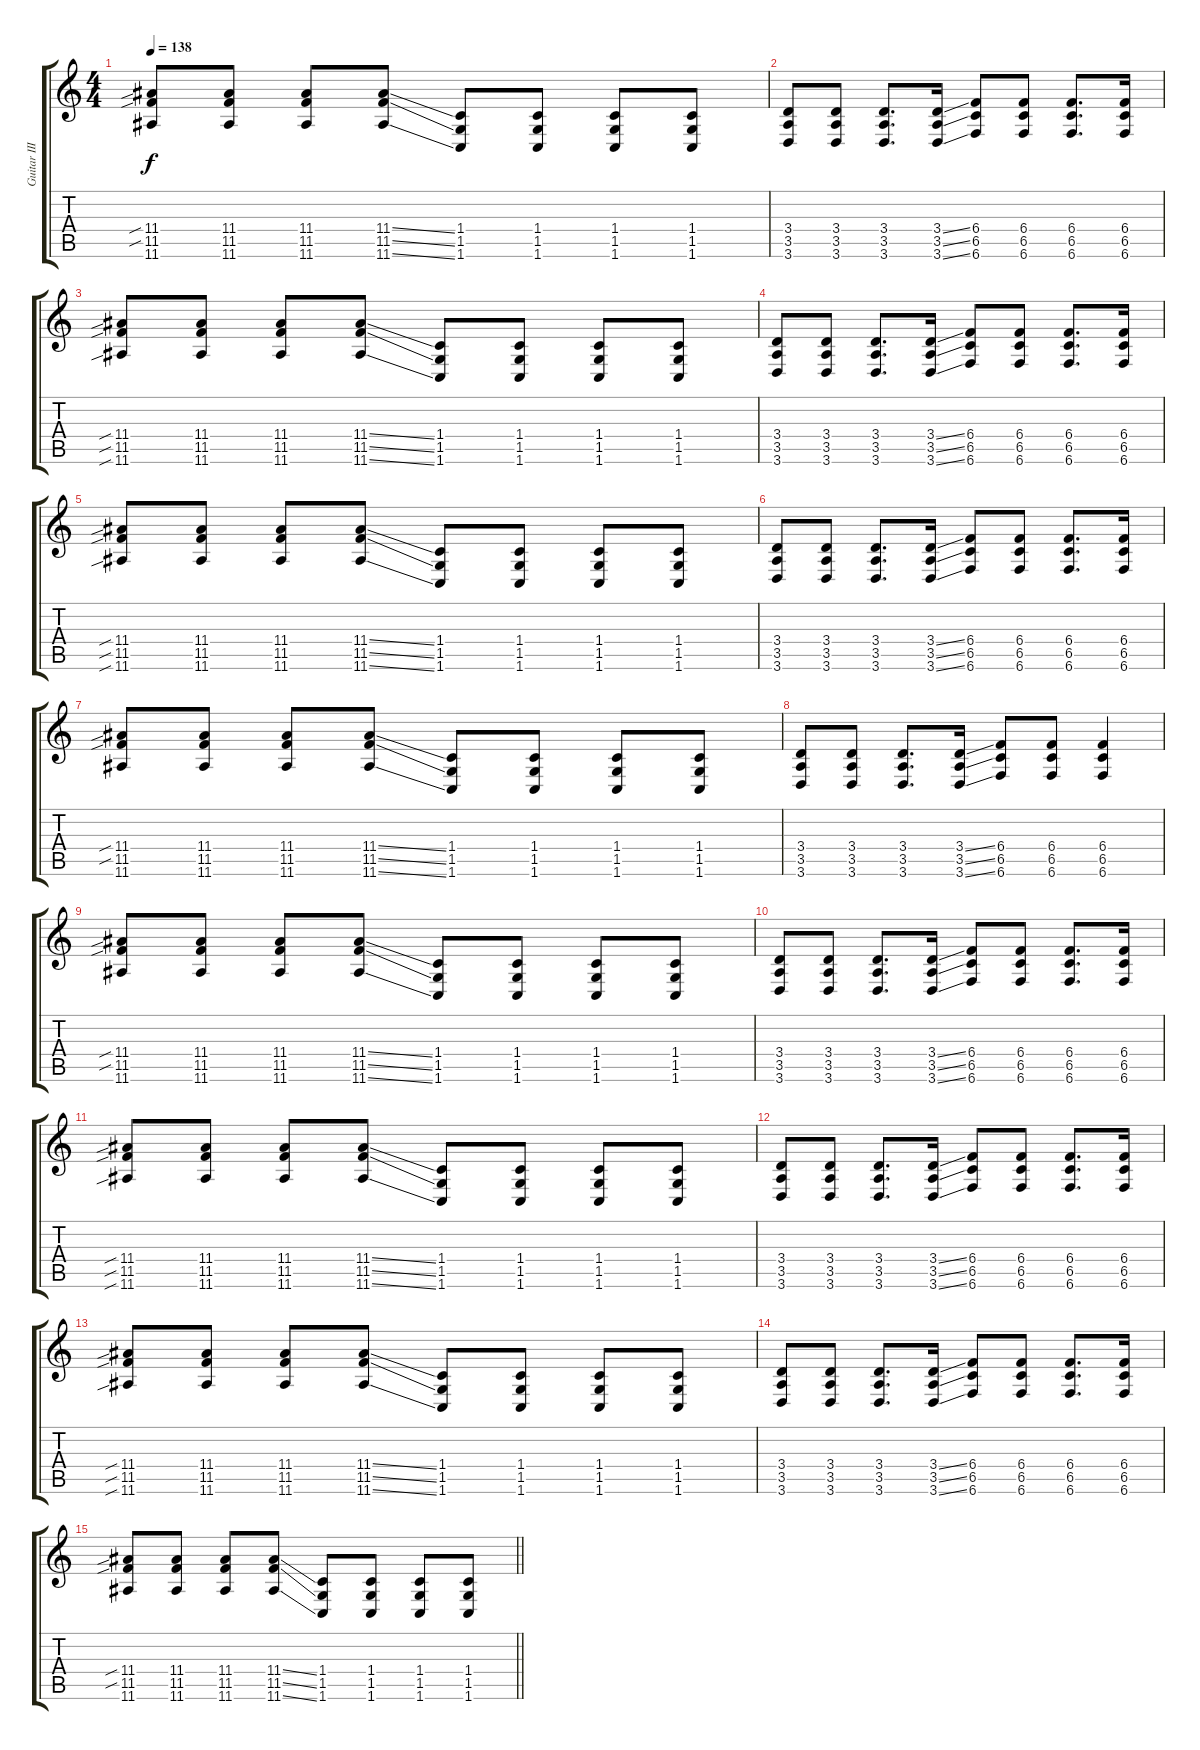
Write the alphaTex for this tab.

\track ("Guitar III" "Guitar III") {instrument distortionguitar}
\staff {score tabs}
\tuning (Db4 Ab3 E3 B2 Gb2 B1) {hide}
\ts (4 4)
\tempo 138
\clef g2
\ks c
(11.4{sib} 11.5{sib} 11.6).8{dy f} (11.4 11.5 11.6).8 (11.4 11.5 11.6).8 (11.4{ss} 11.5{ss} 11.6{ss}).8 (1.4 1.5 1.6).8 (1.4 1.5 1.6).8 (1.4 1.5 1.6).8 (1.4 1.5 1.6).8 |
(3.4 3.5 3.6).8 (3.4 3.5 3.6).8 (3.4 3.5 3.6).8{d} (3.4{ss} 3.5{ss} 3.6{ss}).16 (6.4 6.5 6.6).8 (6.4 6.5 6.6).8 (6.4 6.5 6.6).8{d} (6.4 6.5 6.6).16 |
(11.4{sib} 11.5{sib} 11.6{sib}).8 (11.4 11.5 11.6).8 (11.4 11.5 11.6).8 (11.4{ss} 11.5{ss} 11.6{ss}).8 (1.4 1.5 1.6).8 (1.4 1.5 1.6).8 (1.4 1.5 1.6).8 (1.4 1.5 1.6).8 |
(3.4 3.5 3.6).8 (3.4 3.5 3.6).8 (3.4 3.5 3.6).8{d} (3.4{ss} 3.5{ss} 3.6{ss}).16 (6.4 6.5 6.6).8 (6.4 6.5 6.6).8 (6.4 6.5 6.6).8{d} (6.4 6.5 6.6).16 |
(11.4{sib} 11.5{sib} 11.6{sib}).8 (11.4 11.5 11.6).8 (11.4 11.5 11.6).8 (11.4{ss} 11.5{ss} 11.6{ss}).8 (1.4 1.5 1.6).8 (1.4 1.5 1.6).8 (1.4 1.5 1.6).8 (1.4 1.5 1.6).8 |
(3.4 3.5 3.6).8 (3.4 3.5 3.6).8 (3.4 3.5 3.6).8{d} (3.4{ss} 3.5{ss} 3.6{ss}).16 (6.4 6.5 6.6).8 (6.4 6.5 6.6).8 (6.4 6.5 6.6).8{d} (6.4 6.5 6.6).16 |
(11.4{sib} 11.5{sib} 11.6).8 (11.4 11.5 11.6).8 (11.4 11.5 11.6).8 (11.4{ss} 11.5{ss} 11.6{ss}).8 (1.4 1.5 1.6).8 (1.4 1.5 1.6).8 (1.4 1.5 1.6).8 (1.4 1.5 1.6).8 |
(3.4 3.5 3.6).8 (3.4 3.5 3.6).8 (3.4 3.5 3.6).8{d} (3.4{ss} 3.5{ss} 3.6{ss}).16 (6.4 6.5 6.6).8 (6.4 6.5 6.6).8 (6.4 6.5 6.6).4 |
(11.4{sib} 11.5{sib} 11.6).8 (11.4 11.5 11.6).8 (11.4 11.5 11.6).8 (11.4{ss} 11.5{ss} 11.6{ss}).8 (1.4 1.5 1.6).8 (1.4 1.5 1.6).8 (1.4 1.5 1.6).8 (1.4 1.5 1.6).8 |
(3.4 3.5 3.6).8 (3.4 3.5 3.6).8 (3.4 3.5 3.6).8{d} (3.4{ss} 3.5{ss} 3.6{ss}).16 (6.4 6.5 6.6).8 (6.4 6.5 6.6).8 (6.4 6.5 6.6).8{d} (6.4 6.5 6.6).16 |
(11.4{sib} 11.5{sib} 11.6{sib}).8 (11.4 11.5 11.6).8 (11.4 11.5 11.6).8 (11.4{ss} 11.5{ss} 11.6{ss}).8 (1.4 1.5 1.6).8 (1.4 1.5 1.6).8 (1.4 1.5 1.6).8 (1.4 1.5 1.6).8 |
(3.4 3.5 3.6).8 (3.4 3.5 3.6).8 (3.4 3.5 3.6).8{d} (3.4{ss} 3.5{ss} 3.6{ss}).16 (6.4 6.5 6.6).8 (6.4 6.5 6.6).8 (6.4 6.5 6.6).8{d} (6.4 6.5 6.6).16 |
(11.4{sib} 11.5{sib} 11.6{sib}).8 (11.4 11.5 11.6).8 (11.4 11.5 11.6).8 (11.4{ss} 11.5{ss} 11.6{ss}).8 (1.4 1.5 1.6).8 (1.4 1.5 1.6).8 (1.4 1.5 1.6).8 (1.4 1.5 1.6).8 |
(3.4 3.5 3.6).8 (3.4 3.5 3.6).8 (3.4 3.5 3.6).8{d} (3.4{ss} 3.5{ss} 3.6{ss}).16 (6.4 6.5 6.6).8 (6.4 6.5 6.6).8 (6.4 6.5 6.6).8{d} (6.4 6.5 6.6).16 |
\barLineRight lightlight
(11.4{sib} 11.5{sib} 11.6).8 (11.4 11.5 11.6).8 (11.4 11.5 11.6).8 (11.4{ss} 11.5{ss} 11.6{ss}).8 (1.4 1.5 1.6).8 (1.4 1.5 1.6).8 (1.4 1.5 1.6).8 (1.4 1.5 1.6).8
